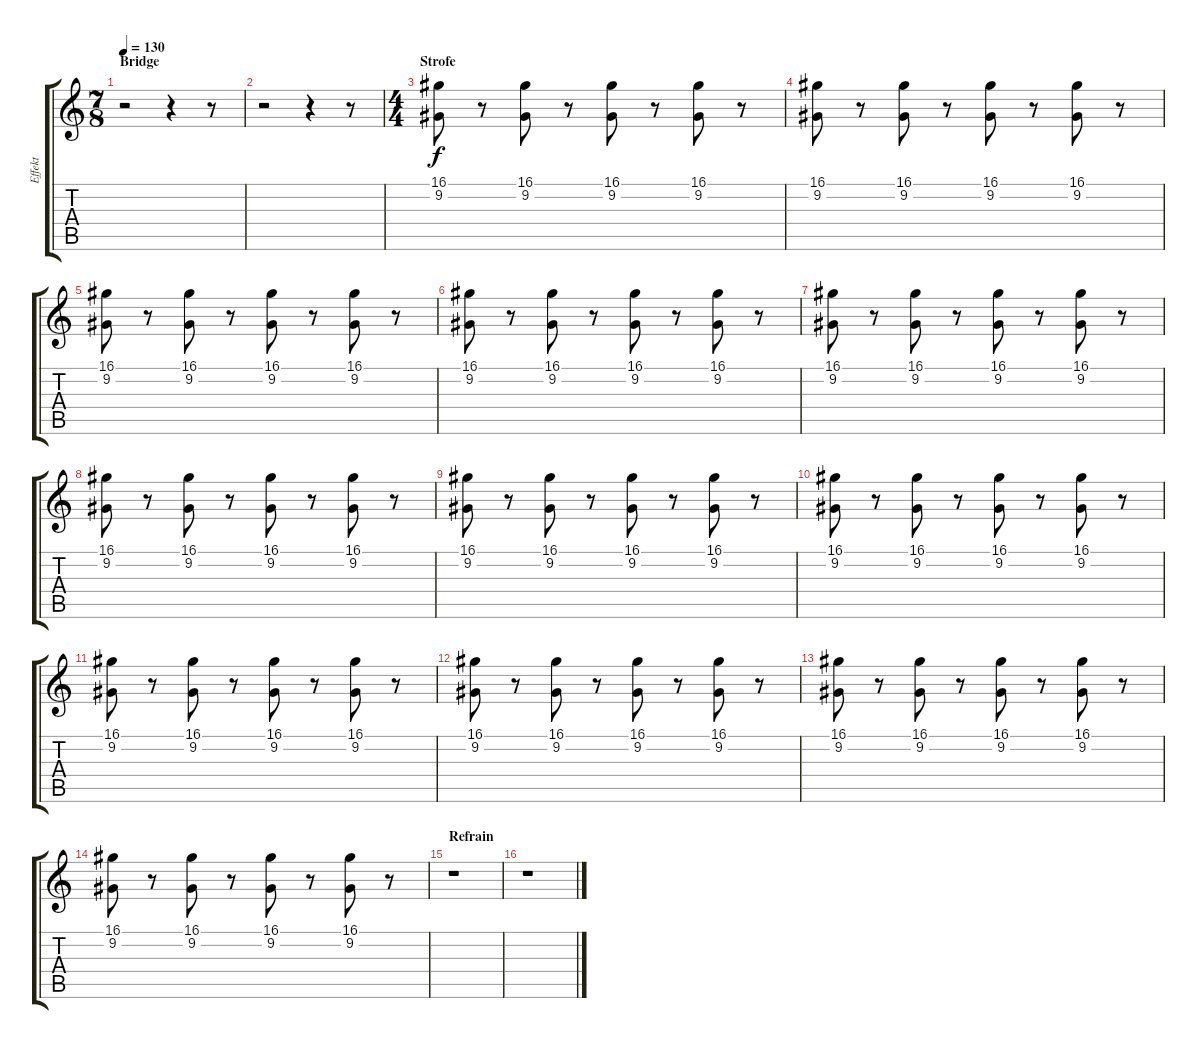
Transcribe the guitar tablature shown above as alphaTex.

\track ("Effekt" "Effekt") {instrument fx7echoes}
\staff {score tabs}
\tuning (E4 B3 G3 D3 A2 E2) {hide}
\ts (7 8)
\section ("" "Bridge")
\tempo 130
\clef g2
\ks c
r.2{dy f} r.4 r.8 |
r.2 r.4 r.8 |
\ts (4 4)
\section ("" "Strofe")
(16.1 9.2).8{volume 10} r.8 (16.1 9.2).8 r.8 (16.1 9.2).8 r.8 (16.1 9.2).8 r.8 |
(16.1 9.2).8 r.8 (16.1 9.2).8 r.8 (16.1 9.2).8 r.8 (16.1 9.2).8 r.8 |
(16.1 9.2).8 r.8 (16.1 9.2).8 r.8 (16.1 9.2).8 r.8 (16.1 9.2).8 r.8 |
(16.1 9.2).8 r.8 (16.1 9.2).8 r.8 (16.1 9.2).8 r.8 (16.1 9.2).8 r.8 |
(16.1 9.2).8 r.8 (16.1 9.2).8 r.8 (16.1 9.2).8 r.8 (16.1 9.2).8 r.8 |
(16.1 9.2).8 r.8 (16.1 9.2).8 r.8 (16.1 9.2).8 r.8 (16.1 9.2).8 r.8 |
(16.1 9.2).8 r.8 (16.1 9.2).8 r.8 (16.1 9.2).8 r.8 (16.1 9.2).8 r.8 |
(16.1 9.2).8 r.8 (16.1 9.2).8 r.8 (16.1 9.2).8 r.8 (16.1 9.2).8 r.8 |
(16.1 9.2).8 r.8 (16.1 9.2).8 r.8 (16.1 9.2).8 r.8 (16.1 9.2).8 r.8 |
(16.1 9.2).8 r.8 (16.1 9.2).8 r.8 (16.1 9.2).8 r.8 (16.1 9.2).8 r.8 |
(16.1 9.2).8 r.8 (16.1 9.2).8 r.8 (16.1 9.2).8 r.8 (16.1 9.2).8 r.8 |
(16.1 9.2).8 r.8 (16.1 9.2).8 r.8 (16.1 9.2).8 r.8 (16.1 9.2).8 r.8 |
\section ("" "Refrain")
r.1 |
r.1
